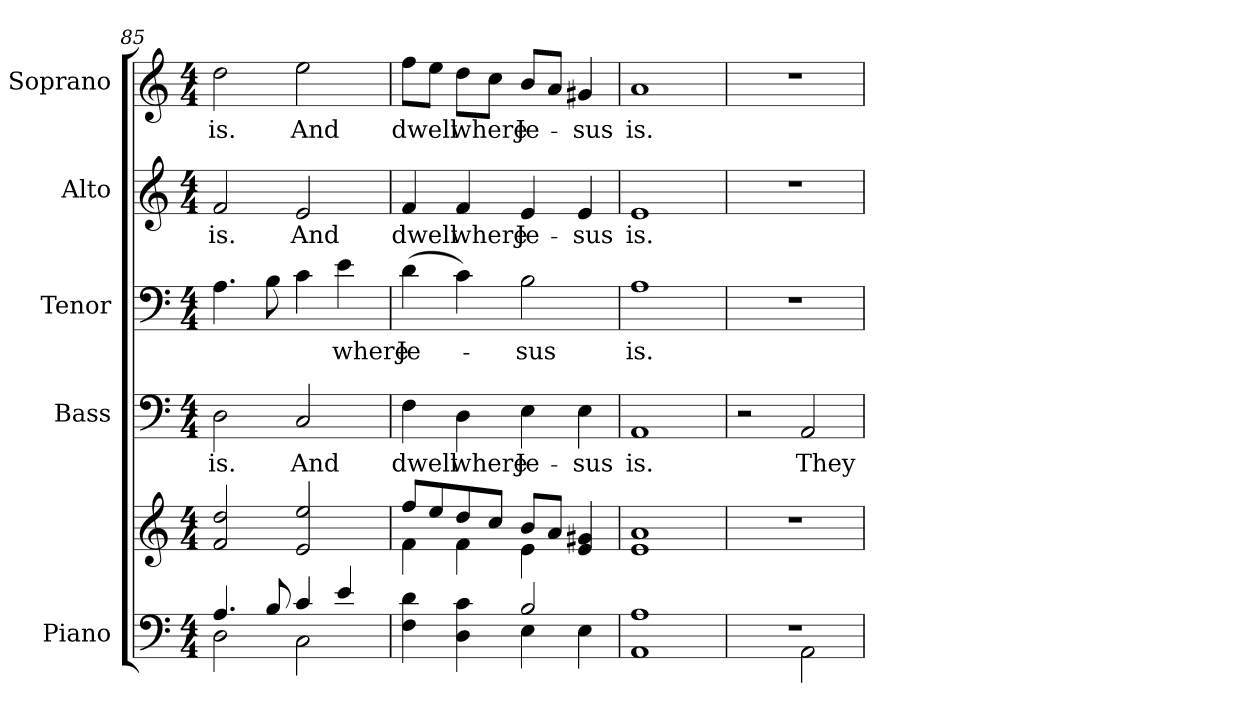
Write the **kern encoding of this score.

**kern	**kern	**kern	**text	**kern	**text	**kern	**text	**kern	**text
*part5	*part5	*part4	*part4	*part3	*part3	*part2	*part2	*part1	*part1
*staff6	*staff5	*staff4	*staff4	*staff3	*staff3	*staff2	*staff2	*staff1	*staff1
*I"Piano	*	*I"Bass	*	*I"Tenor	*	*I"Alto	*	*I"Soprano	*
*I'Pno.	*	*I'B.	*	*I'T.	*	*I'A.	*	*I'S.	*
!!LO:PB:g=z
*clefF4	*clefG2	*clefF4	*	*clefF4	*	*clefG2	*	*clefG2	*
*k[]	*k[]	*k[]	*	*k[]	*	*k[]	*	*k[]	*
*C:	*C:	*C:	*	*C:	*	*C:	*	*C:	*
*M4/4	*M4/4	*M4/4	*	*M4/4	*	*M4/4	*	*M4/4	*
=85	=85	=85	=85	=85	=85	=85	=85	=85	=85
*^	*	*	*	*	*	*	*	*	*
!	!	!	!	!LO:LY:b:color=#000000	!	!	!	!	!	!
!	!	!	!	!	!	!	!	!LO:LY:b:color=#000000	!	!
!	!	!	!	!	!	!	!	!	!	!LO:LY:b:color=#000000
4.Ai/	2Di\	2fi/ 2ddi	2Di\	is.	4.Ai\	.	2fi/	is.	2ddi\	is.
8Bi/	.	.	.	.	8Bi\	.	.	.	.	.
!	!	!	!	!LO:LY:b:color=#000000	!	!	!	!	!	!
!	!	!	!	!	!	!	!	!LO:LY:b:color=#000000	!	!
!	!	!	!	!	!	!	!	!	!	!LO:LY:b:color=#000000
4ci/	2Ci\	2ei/ 2eei	2Ci/	And	4ci\	.	2ei/	And	2eei\	And
!	!	!	!	!	!	!LO:LY:b:color=#000000	!	!	!	!
4ei/	.	.	.	.	4ei\	where	.	.	.	.
=86	=86	=86	=86	=86	=86	=86	=86	=86	=86	=86
*	*	*^	*	*	*	*	*	*	*	*
!	!	!	!	!	!LO:LY:b:color=#000000	!	!	!	!	!	!
!	!	!	!	!	!	!	!LO:LY:b:color=#000000	!	!	!	!
!	!	!	!	!	!	!	!	!	!LO:LY:b:color=#000000	!	!
!	!	!	!	!	!	!	!	!	!	!	!LO:LY:b:color=#000000
4Fi\ 4di	2ryy	8ffi/L	4fi\	4Fi\	dwell	(4di\	Je-	4fi/	dwell	8ffi\L	dwell
.	.	8eei/	.	.	.	.	.	.	.	8eei\J	.
!	!	!	!	!	!LO:LY:b:color=#000000	!	!	!	!	!	!
!	!	!	!	!	!	!	!	!	!LO:LY:b:color=#000000	!	!
!	!	!	!	!	!	!	!	!	!	!	!LO:LY:b:color=#000000
4Di\ 4ci	.	8ddi/	4fi\	4Di\	where	4ci\)	.	4fi/	where	8ddi\L	where
.	.	8cci/J	.	.	.	.	.	.	.	8cci\J	.
!	!	!	!	!	!LO:LY:b:color=#000000	!	!	!	!	!	!
!	!	!	!	!	!	!	!LO:LY:b:color=#000000	!	!	!	!
!	!	!	!	!	!	!	!	!	!LO:LY:b:color=#000000	!	!
!	!	!	!	!	!	!	!	!	!	!	!LO:LY:b:color=#000000
2Bi/	4Ei\	8bi/L	4ei\	4Ei\	Je-	2Bi\	-sus	4ei/	Je-	8bi/L	Je-
.	.	8ai/J	.	.	.	.	.	.	.	8ai/J	.
!	!	!	!	!	!LO:LY:b:color=#000000	!	!	!	!	!	!
!	!	!	!	!	!	!	!	!	!LO:LY:b:color=#000000	!	!
!	!	!	!	!	!	!	!	!	!	!	!LO:LY:b:color=#000000
.	4Ei\	4ei/ 4g#Xi	4ryy	4Ei\	-sus	.	.	4ei/	-sus	4g#Xi/	-sus
*v	*v	*	*	*	*	*	*	*	*	*	*
*	*v	*v	*	*	*	*	*	*	*	*
=87	=87	=87	=87	=87	=87	=87	=87	=87	=87
*^	*^	*	*	*	*	*	*	*	*
!	!	!	!	!	!LO:LY:b:color=#000000	!	!	!	!	!	!
*v	*v	*	*	*	*	*	*	*	*	*	*
*	*v	*v	*	*	*	*	*	*	*	*
*^	*^	*	*	*	*	*	*	*	*
!	!	!	!	!	!	!	!LO:LY:b:color=#000000	!	!	!	!
*v	*v	*	*	*	*	*	*	*	*	*	*
*	*v	*v	*	*	*	*	*	*	*	*
*^	*^	*	*	*	*	*	*	*	*
!	!	!	!	!	!	!	!	!	!LO:LY:b:color=#000000	!	!
*v	*v	*	*	*	*	*	*	*	*	*	*
*	*v	*v	*	*	*	*	*	*	*	*
*^	*^	*	*	*	*	*	*	*	*
!	!	!	!	!	!	!	!	!	!	!	!LO:LY:b:color=#000000
*v	*v	*	*	*	*	*	*	*	*	*	*
*	*v	*v	*	*	*	*	*	*	*	*
1AAi 1Ai	1ei 1ai	1AAi	is.	1Ai	is.	1ei	is.	1ai	is.
=88	=88	=88	=88	=88	=88	=88	=88	=88	=88
*^	*	*	*	*	*	*	*	*	*
1r	2ryy	1r	2r	.	1r	.	1r	.	1r	.
!	!	!	!	!LO:LY:b:color=#000000	!	!	!	!	!	!
.	2AAi\	.	2AAi/	They	.	.	.	.	.	.
*v	*v	*	*	*	*	*	*	*	*	*
=	=	=	=	=	=	=	=	=	=
*-	*-	*-	*-	*-	*-	*-	*-	*-	*-
